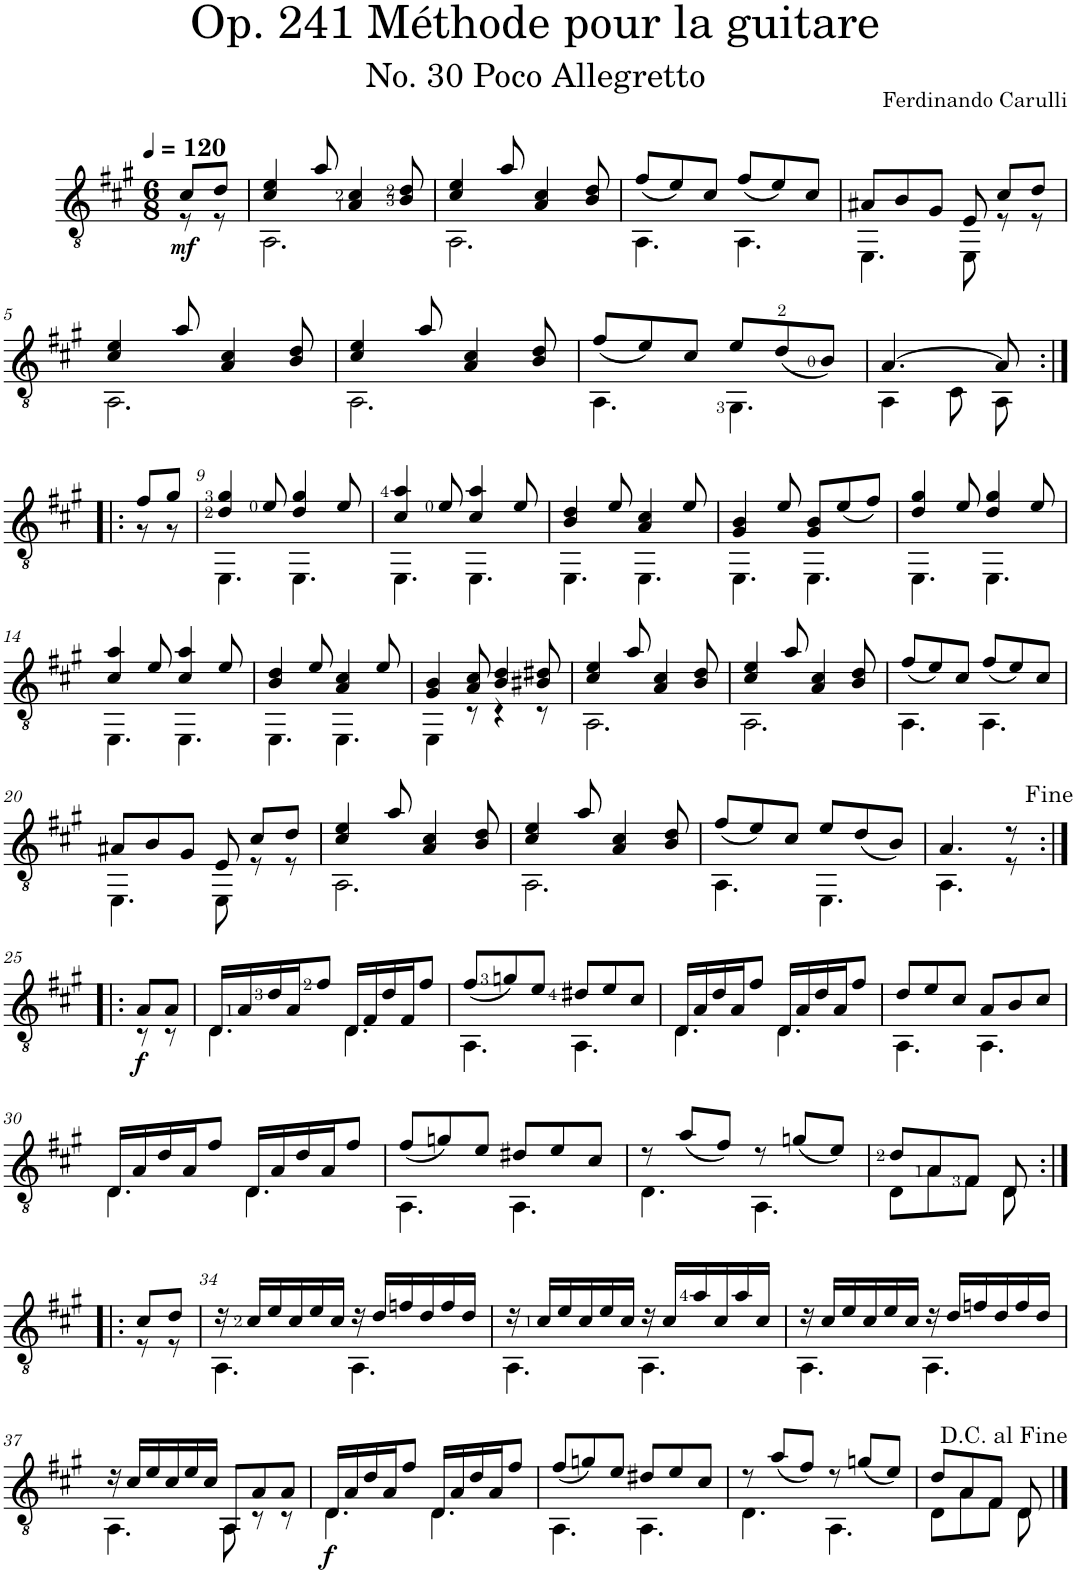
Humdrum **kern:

**kern	**dynam
*part1	*part1
*staff1	*staff1
*I"Classical Guitar	*
*clefGv2	*
*k[f#c#g#]	*
*A:	*
*M6/8	*
*MM120	*
=	=
*^	*
!	!	!LO:DY:b
8c#/L	8r	mf
8d/J	8r	.
=1	=1	=1
4c#/ 4e/	2.AA\	.
8a/	.	.
4A/ 4c#/	.	.
8B/ 8d/	.	.
=2	=2	=2
4c#/ 4e/	2.AA\	.
8a/	.	.
4A/ 4c#/	.	.
8B/ 8d/	.	.
=3	=3	=3
(<8f#/L	4.AA\	.
8e/)	.	.
8c#/J	.	.
(<8f#/L	4.AA\	.
8e/)	.	.
8c#/J	.	.
=4	=4	=4
8A#X/L	4.EE\	.
8B/	.	.
8G#/J	.	.
8E/	8EE\	.
8c#/L	8r	.
8d/J	8r	.
!!LO:LB:g=z	!!
=5	=5	=5
4c#/ 4e/	2.AA\	.
8a/	.	.
4A/ 4c#/	.	.
8B/ 8d/	.	.
=6	=6	=6
4c#/ 4e/	2.AA\	.
8a/	.	.
4A/ 4c#/	.	.
8B/ 8d/	.	.
=7	=7	=7
(<8f#/L	4.AA\	.
8e/)	.	.
8c#/J	.	.
8e/L	4.GG#\	.
(<8d/	.	.
8B/J)	.	.
=8	=8	=8
[4.A/	4AA\	.
.	8C#\	.
8A/]	8AA\	.
!!LO:LB:g=z	!!
=8X1:|!|:	=8X1:|!|:	=8X1:|!|:
8f#/L	8r	.
8g#/J	8r	.
=9	=9	=9
4d/ 4g#/	4.EE\	.
8e/	.	.
4d/ 4g#/	4.EE\	.
8e/	.	.
=10	=10	=10
4c#/ 4a/	4.EE\	.
8e/	.	.
4c#/ 4a/	4.EE\	.
8e/	.	.
=11	=11	=11
4B/ 4d/	4.EE\	.
8e/	.	.
4A/ 4c#/	4.EE\	.
8e/	.	.
=12	=12	=12
4G#/ 4B/	4.EE\	.
8e/	.	.
8G#/ 8B/L	4.EE\	.
(<8e/	.	.
8f#/J)	.	.
=13	=13	=13
4d/ 4g#/	4.EE\	.
8e/	.	.
4d/ 4g#/	4.EE\	.
8e/	.	.
!!LO:LB:g=z	!!
=14	=14	=14
4c#/ 4a/	4.EE\	.
8e/	.	.
4c#/ 4a/	4.EE\	.
8e/	.	.
=15	=15	=15
4B/ 4d/	4.EE\	.
8e/	.	.
4A/ 4c#/	4.EE\	.
8e/	.	.
=16	=16	=16
4G#/ 4B/	4EE\	.
8A/ 8c#/	8r	.
4B/ 4d/	4r	.
8B#X/ 8d#X/	8r	.
=17	=17	=17
4c#/ 4e/	2.AA\	.
8a/	.	.
4A/ 4c#/	.	.
8B/ 8d/	.	.
=18	=18	=18
4c#/ 4e/	2.AA\	.
8a/	.	.
4A/ 4c#/	.	.
8B/ 8d/	.	.
=19	=19	=19
(<8f#/L	4.AA\	.
8e/)	.	.
8c#/J	.	.
(<8f#/L	4.AA\	.
8e/)	.	.
8c#/J	.	.
!!LO:LB:g=z	!!
=20	=20	=20
8A#X/L	4.EE\	.
8B/	.	.
8G#/J	.	.
8E/	8EE\	.
8c#/L	8r	.
8d/J	8r	.
=21	=21	=21
4c#/ 4e/	2.AA\	.
8a/	.	.
4A/ 4c#/	.	.
8B/ 8d/	.	.
=22	=22	=22
4c#/ 4e/	2.AA\	.
8a/	.	.
4A/ 4c#/	.	.
8B/ 8d/	.	.
=23	=23	=23
(<8f#/L	4.AA\	.
8e/)	.	.
8c#/J	.	.
8e/L	4.EE\	.
(<8d/	.	.
8B/J)	.	.
=24	=24	=24
4.A/	4.AA\	.
8r	8r	.
!!LO:LB:g=z	!!
=25:|!|:	=25:|!|:	=25:|!|:
!	!	!LO:DY:b
8A/L	8r	f
8A/J	8r	.
=26	=26	=26
16D/LL	4.D\	.
16A/	.	.
16d/	.	.
16A/J	.	.
8f#/J	.	.
16D/LL	4.D\	.
16F#/	.	.
16d/	.	.
16F#/J	.	.
8f#/J	.	.
=27	=27	=27
(<8f#/L	4.AA\	.
8gn/)	.	.
8e/J	.	.
8d#X/L	4.AA\	.
8e/	.	.
8c#/J	.	.
=28	=28	=28
16D/LL	4.D\	.
16A/	.	.
16d/	.	.
16A/J	.	.
8f#/J	.	.
16D/LL	4.D\	.
16A/	.	.
16d/	.	.
16A/J	.	.
8f#/J	.	.
=29	=29	=29
8d/L	4.AA\	.
8e/	.	.
8c#/J	.	.
8A/L	4.AA\	.
8B/	.	.
8c#/J	.	.
!!LO:LB:g=z	!!
=30	=30	=30
16D/LL	4.D\	.
16A/	.	.
16d/	.	.
16A/J	.	.
8f#/J	.	.
16D/LL	4.D\	.
16A/	.	.
16d/	.	.
16A/J	.	.
8f#/J	.	.
=31	=31	=31
(<8f#/L	4.AA\	.
8gn/)	.	.
8e/J	.	.
8d#X/L	4.AA\	.
8e/	.	.
8c#/J	.	.
=32	=32	=32
8r	4.D\	.
(<8a/L	.	.
8f#/J)	.	.
8r	4.AA\	.
(<8gn/L	.	.
8e/J)	.	.
=33	=33	=33
8d/L	8D\L	.
8A/	8A\	.
8F#/J	8F#\J	.
8D/	8D\	.
!!LO:LB:g=z	!!
=33X2:|!|:	=33X2:|!|:	=33X2:|!|:
8c#/L	8r	.
8d/J	8r	.
=34	=34	=34
16r	4.AA\	.
16c#/LL	.	.
16e/	.	.
16c#/	.	.
16e/	.	.
16c#/JJ	.	.
16r	4.AA\	.
16d/LL	.	.
16fn/	.	.
16d/	.	.
16f/	.	.
16d/JJ	.	.
=35	=35	=35
16r	4.AA\	.
16c#/LL	.	.
16e/	.	.
16c#/	.	.
16e/	.	.
16c#/JJ	.	.
16r	4.AA\	.
16c#/LL	.	.
16a/	.	.
16c#/	.	.
16a/	.	.
16c#/JJ	.	.
=36	=36	=36
16r	4.AA\	.
16c#/LL	.	.
16e/	.	.
16c#/	.	.
16e/	.	.
16c#/JJ	.	.
16r	4.AA\	.
16d/LL	.	.
16fn/	.	.
16d/	.	.
16f/	.	.
16d/JJ	.	.
!!LO:LB:g=z	!!
=37	=37	=37
16r	4.AA\	.
16c#/LL	.	.
16e/	.	.
16c#/	.	.
16e/	.	.
16c#/JJ	.	.
8AA/L	8AA\	.
8A/	8r	.
8A/J	8r	.
=38	=38	=38
!	!	!LO:DY:b
16D/LL	4.D\	f
16A/	.	.
16d/	.	.
16A/J	.	.
8f#/J	.	.
16D/LL	4.D\	.
16A/	.	.
16d/	.	.
16A/J	.	.
8f#/J	.	.
=39	=39	=39
(<8f#/L	4.AA\	.
8gn/)	.	.
8e/J	.	.
8d#X/L	4.AA\	.
8e/	.	.
8c#/J	.	.
=40	=40	=40
8r	4.D\	.
(<8a/L	.	.
8f#/J)	.	.
8r	4.AA\	.
(<8gn/L	.	.
8e/J)	.	.
=41	=41	=41
8d/L	8D\L	.
8A/	8A\	.
8F#/J	8F#\J	.
8D/	8D\	.
*v	*v	*
==	==
*-	*-
